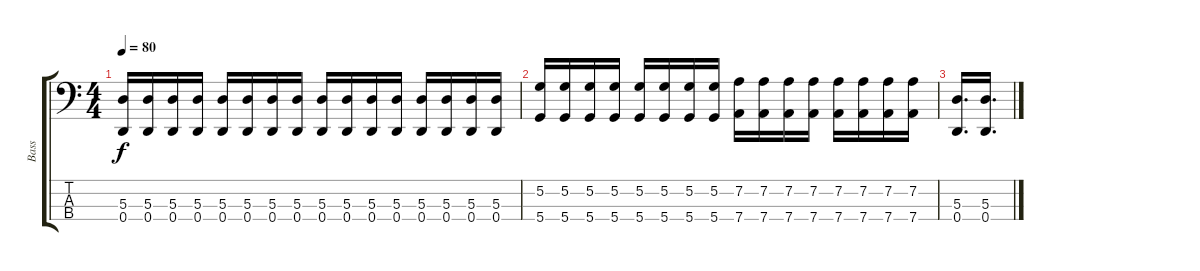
\track ("Bass" "Bass") {instrument electricbassfinger}
\staff {score tabs}
\tuning (G2 D2 A1 D1) {hide}
\ts (4 4)
\tempo 80
\clef f4
\ks c
(5.3 0.4).16{dy f} (5.3 0.4).16 (5.3 0.4).16 (5.3 0.4).16 (5.3 0.4).16 (5.3 0.4).16 (5.3 0.4).16 (5.3 0.4).16 (5.3 0.4).16 (5.3 0.4).16 (5.3 0.4).16 (5.3 0.4).16 (5.3 0.4).16 (5.3 0.4).16 (5.3 0.4).16 (5.3 0.4).16 |
(5.2 5.4).16 (5.2 5.4).16 (5.2 5.4).16 (5.2 5.4).16 (5.2 5.4).16 (5.2 5.4).16 (5.2 5.4).16 (5.2 5.4).16 (7.2 7.4).16 (7.2 7.4).16 (7.2 7.4).16 (7.2 7.4).16 (7.2 7.4).16 (7.2 7.4).16 (7.2 7.4).16 (7.2 7.4).16 |
(5.3 0.4).16{d} (5.3 0.4).16{d}
